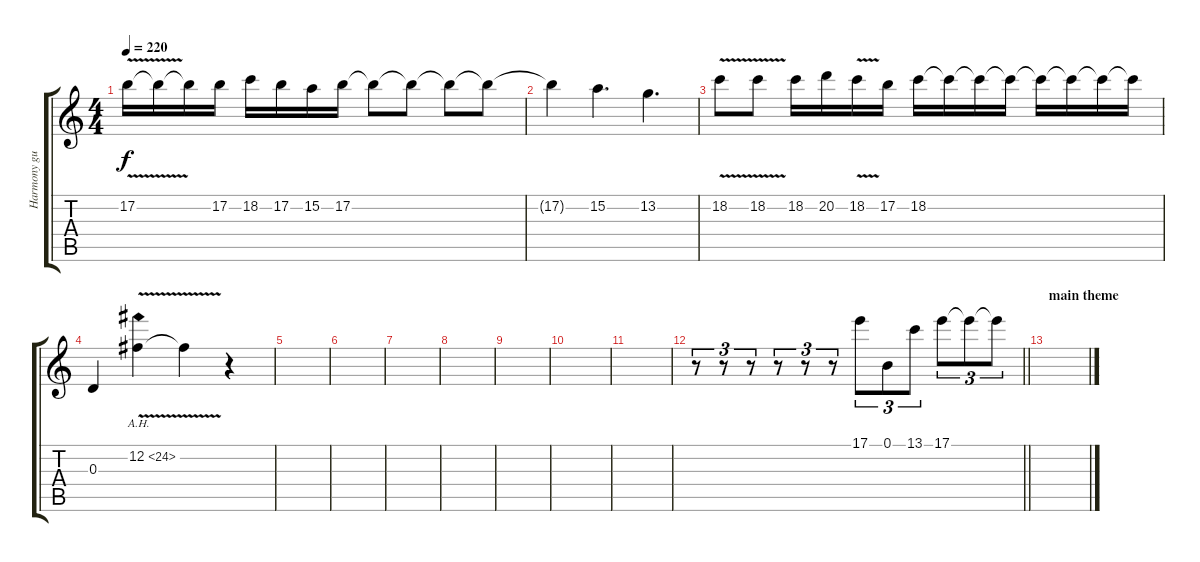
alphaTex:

\track ("Harmony guitar " "Harmony gu") {instrument overdrivenguitar}
\staff {score tabs}
\tuning (B3 Gb3 D3 A2 E2 B1) {hide}
\ts (4 4)
\section ("" "")
\tempo 220
\clef g2
\ks c
17.2{v}.16{dy f} 17.2{t}.16 17.2{t}.16 17.2.16 18.2.16 17.2.16 15.2.16 17.2.16 17.2{t}.8 17.2{t}.8 17.2{t}.8 17.2{t}.8 |
17.2{t}.4 15.2.4{d} 13.2.4{d} |
18.2{v}.8 18.2{v}.8 18.2.16 20.2.16 18.2{v}.16 17.2.16 18.2.16 18.2{t}.16 18.2{t}.16 18.2{t}.16 18.2{t}.16 18.2{t}.16 18.2{t}.16 18.2{t}.16 |
0.3.4 12.2{ah 12 v}.4 12.2{t}.4 r.4 |
|
|
|
|
|
|
|
\barLineRight lightlight
r.8{tu (3 2)} r.8{tu (3 2)} r.8{tu (3 2)} r.8{tu (3 2)} r.8{tu (3 2)} r.8{tu (3 2)} 17.1.8{tu (3 2)} 0.1.8{tu (3 2)} 13.1.8{tu (3 2)} 17.1.8{tu (3 2)} 17.1{t}.8{tu (3 2)} 17.1{t}.8{tu (3 2)} |
\section ("" "main theme")
